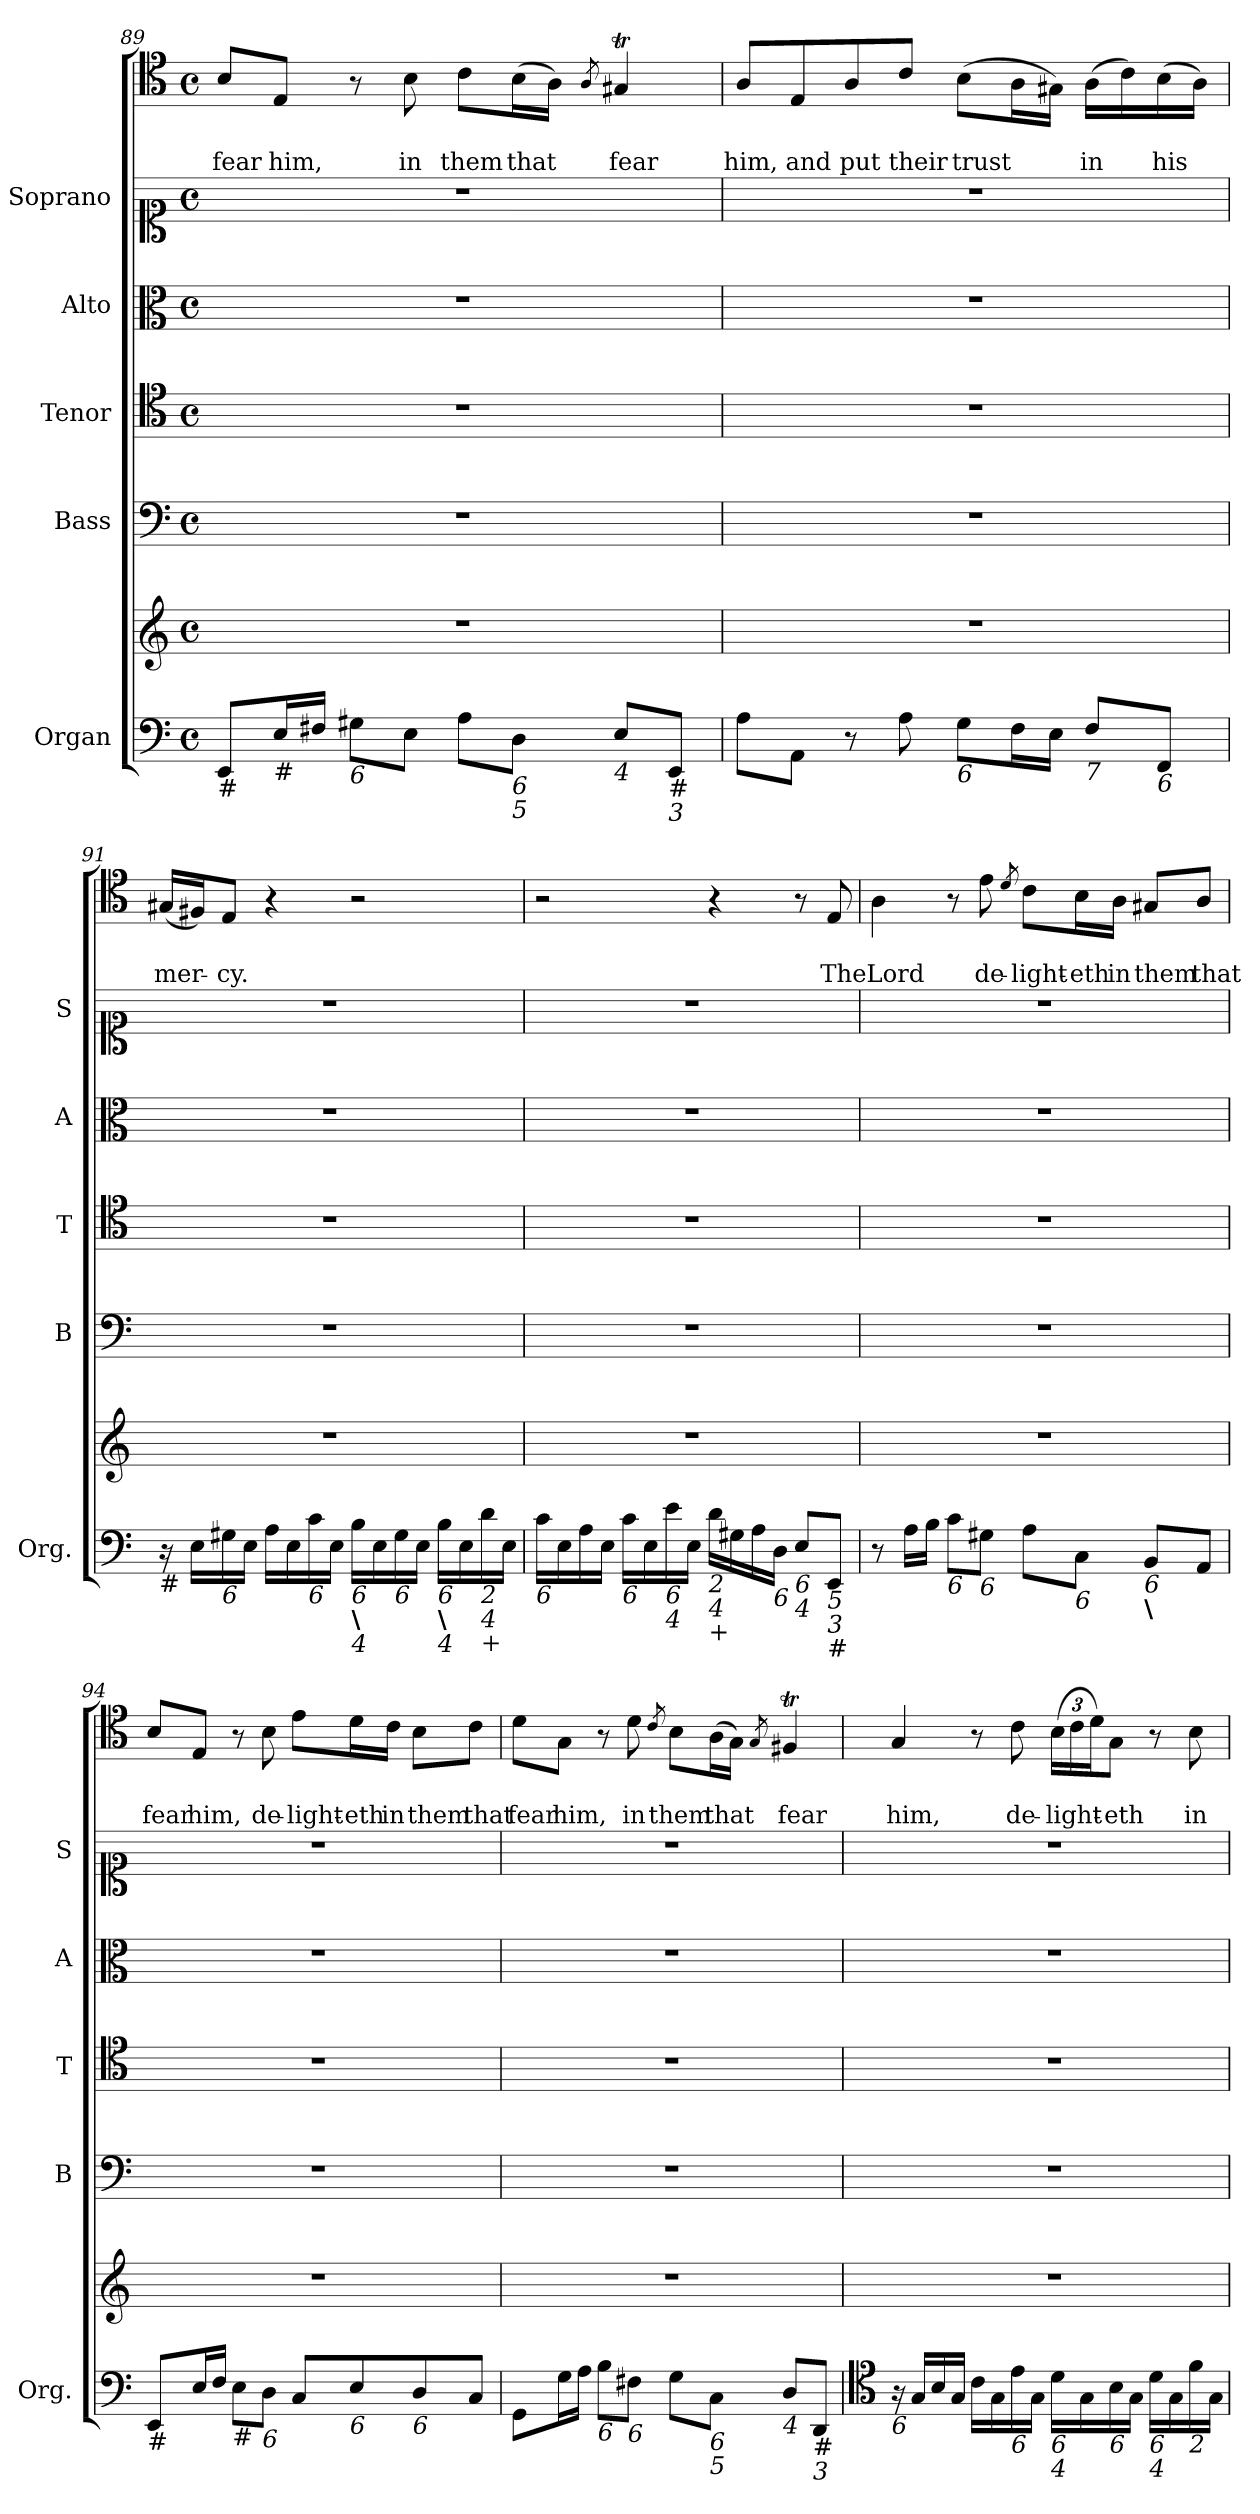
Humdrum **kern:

**kern	**kern	**kern	**kern	**kern	**kern	**kern	**text	**text
*part6	*part6	*part5	*part4	*part3	*part2	*part1	*part1	*part1
*staff7	*staff6	*staff5	*staff4	*staff3	*staff2	*staff1	*staff1	*staff1
*I"Organ	*	*I"Bass	*I"Tenor	*I"Alto	*I"Soprano	*	*	*
*I'Org.	*	*I'B	*I'T	*I'A	*I'S	*	*	*
!!LO:LB:g=z
*clefF4	*clefG2	*clefF4	*clefC4	*clefC3	*clefC1	*clefC4	*	*
*k[]	*k[]	*k[]	*k[]	*k[]	*k[]	*k[]	*	*
*C:	*C:	*C:	*C:	*C:	*C:	*C:	*	*
*M4/4	*M4/4	*M4/4	*M4/4	*M4/4	*M4/4	*M4/4	*	*
*met(c)	*met(c)	*met(c)	*met(c)	*met(c)	*met(c)	*met(c)	*	*
=89	=89	=89	=89	=89	=89	=89	=89	=89
!LO:TX:b:t=#	!	!	!	!	!	!	!	!
!	!	!	!	!	!	!	!	!LO:LY:b
8EE/L	1r	1r	1r	1r	1r	8B/L	.	fear
!LO:TX:b:t=#	!	!	!	!	!	!	!	!
!	!	!	!	!	!	!	!	!LO:LY:b
16E/L	.	.	.	.	.	8E/J	.	him,
16F#X/JJ	.	.	.	.	.	.	.	.
!LO:TX:b:i:t=6	!	!	!	!	!	!	!	!
8G#X\L	.	.	.	.	.	8r	.	.
!	!	!	!	!	!	!	!	!LO:LY:b
8E\J	.	.	.	.	.	8B\	.	in
!	!	!	!	!	!	!	!	!LO:LY:b
8A\L	.	.	.	.	.	8c\L	.	them
!LO:TX:b:i:t=6	!	!	!	!	!	!	!	!
!LO:TX:b:i:t=5	!	!	!	!	!	!	!	!
!	!	!	!	!	!	!	!	!LO:LY:b
8D\J	.	.	.	.	.	(>16B\L	.	that
.	.	.	.	.	.	16A\JJ)	.	.
.	.	.	.	.	.	8qA/	.	.
!LO:TX:b:i:t=4	!	!	!	!	!	!	!	!
!	!	!	!	!	!	!	!	!LO:LY:b
8E/L	.	.	.	.	.	4G#Xt/	.	fear
!LO:TX:b:t=#	!	!	!	!	!	!	!	!
!LO:TX:b:i:t=3	!	!	!	!	!	!	!	!
8EE/J	.	.	.	.	.	.	.	.
=90	=90	=90	=90	=90	=90	=90	=90	=90
!	!	!	!	!	!	!	!	!LO:LY:b
8A\L	1r	1r	1r	1r	1r	8A/L	.	him,
!	!	!	!	!	!	!	!	!LO:LY:b
8AA\J	.	.	.	.	.	8E/	.	and
!	!	!	!	!	!	!	!	!LO:LY:b
8r	.	.	.	.	.	8A/	.	put
!	!	!	!	!	!	!	!	!LO:LY:b
8A\	.	.	.	.	.	8c/J	.	their
!LO:TX:b:i:t=6	!	!	!	!	!	!	!	!
!	!	!	!	!	!	!	!	!LO:LY:b
8G\L	.	.	.	.	.	(>8B\L	.	trust
16F\L	.	.	.	.	.	16A\L	.	.
16E\JJ	.	.	.	.	.	16G#X\JJ)	.	.
!LO:TX:b:i:t=7	!	!	!	!	!	!	!	!
!	!	!	!	!	!	!	!	!LO:LY:b
8F/L	.	.	.	.	.	(>16A\LL	.	in
.	.	.	.	.	.	16c\)	.	.
!LO:TX:b:i:t=6	!	!	!	!	!	!	!	!
!	!	!	!	!	!	!	!	!LO:LY:b
8FF/J	.	.	.	.	.	(>16B\	.	his
.	.	.	.	.	.	16A\JJ)	.	.
=91	=91	=91	=91	=91	=91	=91	=91	=91
!LO:TX:b:t=#	!	!	!	!	!	!	!	!
!	!	!	!	!	!	!	!	!LO:LY:b
16r	1r	1r	1r	1r	1r	(<16G#X/LL	.	mer-
16E\LL	.	.	.	.	.	16F#X/J)	.	.
!LO:TX:b:i:t=6	!	!	!	!	!	!	!	!
!	!	!	!	!	!	!	!	!LO:LY:b
16G#X\	.	.	.	.	.	8E/J	.	-cy.
16E\JJ	.	.	.	.	.	.	.	.
16A\LL	.	.	.	.	.	4r	.	.
16E\	.	.	.	.	.	.	.	.
!LO:TX:b:i:t=6	!	!	!	!	!	!	!	!
16c\	.	.	.	.	.	.	.	.
16E\JJ	.	.	.	.	.	.	.	.
!LO:TX:b:i:t=6	!	!	!	!	!	!	!	!
!LO:TX:b:B:t=\	!	!	!	!	!	!	!	!
!LO:TX:b:i:t=4	!	!	!	!	!	!	!	!
16B\LL	.	.	.	.	.	2r	.	.
16E\	.	.	.	.	.	.	.	.
!LO:TX:b:i:t=6	!	!	!	!	!	!	!	!
16G#\	.	.	.	.	.	.	.	.
16E\JJ	.	.	.	.	.	.	.	.
!LO:TX:b:i:t=6	!	!	!	!	!	!	!	!
!LO:TX:b:B:t=\	!	!	!	!	!	!	!	!
!LO:TX:b:i:t=4	!	!	!	!	!	!	!	!
16B\LL	.	.	.	.	.	.	.	.
16E\	.	.	.	.	.	.	.	.
!LO:TX:b:i:t=2	!	!	!	!	!	!	!	!
!LO:TX:b:i:t=4	!	!	!	!	!	!	!	!
!LO:TX:b:t=+	!	!	!	!	!	!	!	!
16d\	.	.	.	.	.	.	.	.
16E\JJ	.	.	.	.	.	.	.	.
!!LO:PB:g=z
=92	=92	=92	=92	=92	=92	=92	=92	=92
!LO:TX:b:i:t=6	!	!	!	!	!	!	!	!
16c\LL	1r	1r	1r	1r	1r	2r	.	.
16E\	.	.	.	.	.	.	.	.
16A\	.	.	.	.	.	.	.	.
16E\JJ	.	.	.	.	.	.	.	.
!LO:TX:b:i:t=6	!	!	!	!	!	!	!	!
16c\LL	.	.	.	.	.	.	.	.
16E\	.	.	.	.	.	.	.	.
!LO:TX:b:i:t=6	!	!	!	!	!	!	!	!
!LO:TX:b:i:t=4	!	!	!	!	!	!	!	!
16e\	.	.	.	.	.	.	.	.
16E\JJ	.	.	.	.	.	.	.	.
!LO:TX:b:i:t=2	!	!	!	!	!	!	!	!
!LO:TX:b:i:t=4	!	!	!	!	!	!	!	!
!LO:TX:b:t=+	!	!	!	!	!	!	!	!
16d\LL	.	.	.	.	.	4r	.	.
16G#X\	.	.	.	.	.	.	.	.
16A\	.	.	.	.	.	.	.	.
!LO:TX:b:i:t=6	!	!	!	!	!	!	!	!
16D\JJ	.	.	.	.	.	.	.	.
!LO:TX:b:i:t=6	!	!	!	!	!	!	!	!
!LO:TX:b:i:t=4	!	!	!	!	!	!	!	!
8E/L	.	.	.	.	.	8r	.	.
!LO:TX:b:i:t=5	!	!	!	!	!	!	!	!
!LO:TX:b:i:t=3	!	!	!	!	!	!	!	!
!LO:TX:b:t=#	!	!	!	!	!	!	!	!
!	!	!	!	!	!	!	!	!LO:LY:b
8EE/J	.	.	.	.	.	8E/	.	The
=93	=93	=93	=93	=93	=93	=93	=93	=93
!	!	!	!	!	!	!	!	!LO:LY:b
8r	1r	1r	1r	1r	1r	4A\	.	Lord
16A\LL	.	.	.	.	.	.	.	.
16B\JJ	.	.	.	.	.	.	.	.
!LO:TX:b:i:t=6	!	!	!	!	!	!	!	!
8c\L	.	.	.	.	.	8r	.	.
!LO:TX:b:i:t=6	!	!	!	!	!	!	!	!
!	!	!	!	!	!	!	!	!LO:LY:b
8G#X\J	.	.	.	.	.	8e\	.	de-
.	.	.	.	.	.	8qd/	.	.
!	!	!	!	!	!	!	!	!LO:LY:b
8A\L	.	.	.	.	.	8c\L	.	-light-
!LO:TX:b:i:t=6	!	!	!	!	!	!	!	!
!	!	!	!	!	!	!	!	!LO:LY:b
8C\J	.	.	.	.	.	16B\L	.	-eth
!	!	!	!	!	!	!	!	!LO:LY:b
.	.	.	.	.	.	16A\JJ	.	in
!LO:TX:b:i:t=6	!	!	!	!	!	!	!	!
!LO:TX:b:B:t=\	!	!	!	!	!	!	!	!
!	!	!	!	!	!	!	!	!LO:LY:b
8BB/L	.	.	.	.	.	8G#X/L	.	them
!	!	!	!	!	!	!	!	!LO:LY:b
8AA/J	.	.	.	.	.	8A/J	.	that
=94	=94	=94	=94	=94	=94	=94	=94	=94
!LO:TX:b:t=#	!	!	!	!	!	!	!	!
!	!	!	!	!	!	!	!	!LO:LY:b
8EE/L	1r	1r	1r	1r	1r	8B/L	.	fear
!	!	!	!	!	!	!	!	!LO:LY:b
16E/L	.	.	.	.	.	8E/J	.	him,
16F/JJ	.	.	.	.	.	.	.	.
!LO:TX:b:t=#	!	!	!	!	!	!	!	!
8E\L	.	.	.	.	.	8r	.	.
!LO:TX:b:i:t=6	!	!	!	!	!	!	!	!
!	!	!	!	!	!	!	!	!LO:LY:b
8D\J	.	.	.	.	.	8B\	.	de-
!	!	!	!	!	!	!	!	!LO:LY:b
8C/L	.	.	.	.	.	8e\L	.	-light-
!LO:TX:b:i:t=6	!	!	!	!	!	!	!	!
!	!	!	!	!	!	!	!	!LO:LY:b
8E/	.	.	.	.	.	16d\L	.	-eth
!	!	!	!	!	!	!	!	!LO:LY:b
.	.	.	.	.	.	16c\JJ	.	in
!LO:TX:b:i:t=6	!	!	!	!	!	!	!	!
!	!	!	!	!	!	!	!	!LO:LY:b
8D/	.	.	.	.	.	8B\L	.	them
!	!	!	!	!	!	!	!	!LO:LY:b
8C/J	.	.	.	.	.	8c\J	.	that
!!LO:LB:g=z
=95	=95	=95	=95	=95	=95	=95	=95	=95
!	!	!	!	!	!	!	!	!LO:LY:b
8GG\L	1r	1r	1r	1r	1r	8d\L	.	fear
!	!	!	!	!	!	!	!	!LO:LY:b
16G\L	.	.	.	.	.	8G\J	.	him,
16A\JJ	.	.	.	.	.	.	.	.
!LO:TX:b:i:t=6	!	!	!	!	!	!	!	!
8B\L	.	.	.	.	.	8r	.	.
!LO:TX:b:i:t=6	!	!	!	!	!	!	!	!
!	!	!	!	!	!	!	!	!LO:LY:b
8F#X\J	.	.	.	.	.	8d\	.	in
.	.	.	.	.	.	8qc/	.	.
!	!	!	!	!	!	!	!	!LO:LY:b
8G\L	.	.	.	.	.	8B\L	.	them
!LO:TX:b:i:t=6	!	!	!	!	!	!	!	!
!LO:TX:b:i:t=5	!	!	!	!	!	!	!	!
!	!	!	!	!	!	!	!	!LO:LY:b
8C\J	.	.	.	.	.	(>16A\L	.	that
.	.	.	.	.	.	16G\JJ)	.	.
.	.	.	.	.	.	8qG/	.	.
!LO:TX:b:i:t=4	!	!	!	!	!	!	!	!
!	!	!	!	!	!	!	!	!LO:LY:b
8D/L	.	.	.	.	.	4F#Xt/	.	fear
!LO:TX:b:t=#	!	!	!	!	!	!	!	!
!LO:TX:b:i:t=3	!	!	!	!	!	!	!	!
8DD/J	.	.	.	.	.	.	.	.
=96	=96	=96	=96	=96	=96	=96	=96	=96
*clefC4	*	*	*	*	*	*	*	*
!LO:TX:b:i:t=6	!	!	!	!	!	!	!	!
!	!	!	!	!	!	!	!	!LO:LY:b
16r	1r	1r	1r	1r	1r	4G/	.	him,
16G/LL	.	.	.	.	.	.	.	.
16B/	.	.	.	.	.	.	.	.
16G/JJ	.	.	.	.	.	.	.	.
16c\LL	.	.	.	.	.	8r	.	.
16G\	.	.	.	.	.	.	.	.
!LO:TX:b:i:t=6	!	!	!	!	!	!	!	!
!	!	!	!	!	!	!	!	!LO:LY:b
16e\	.	.	.	.	.	8c\	.	de-
16G\JJ	.	.	.	.	.	.	.	.
!LO:TX:b:i:t=6	!	!	!	!	!	!	!	!
!LO:TX:b:i:t=4	!	!	!	!	!	!	!	!
!	!	!	!	!	!	!	!	!LO:LY:b
16d\LL	.	.	.	.	.	(>24B\LL	.	-light-
.	.	.	.	.	.	24c\	.	.
16G\	.	.	.	.	.	.	.	.
.	.	.	.	.	.	24d\J)	.	.
!LO:TX:b:i:t=6	!	!	!	!	!	!	!	!
!	!	!	!	!	!	!	!	!LO:LY:b
16B\	.	.	.	.	.	8G\J	.	-eth
16G\JJ	.	.	.	.	.	.	.	.
!LO:TX:b:i:t=6	!	!	!	!	!	!	!	!
!LO:TX:b:i:t=4	!	!	!	!	!	!	!	!
16d\LL	.	.	.	.	.	8r	.	.
16G\	.	.	.	.	.	.	.	.
!LO:TX:b:i:t=2	!	!	!	!	!	!	!	!
!	!	!	!	!	!	!	!	!LO:LY:b
16f\	.	.	.	.	.	8B\	.	in
16G\JJ	.	.	.	.	.	.	.	.
=	=	=	=	=	=	=	=	=
*-	*-	*-	*-	*-	*-	*-	*-	*-
